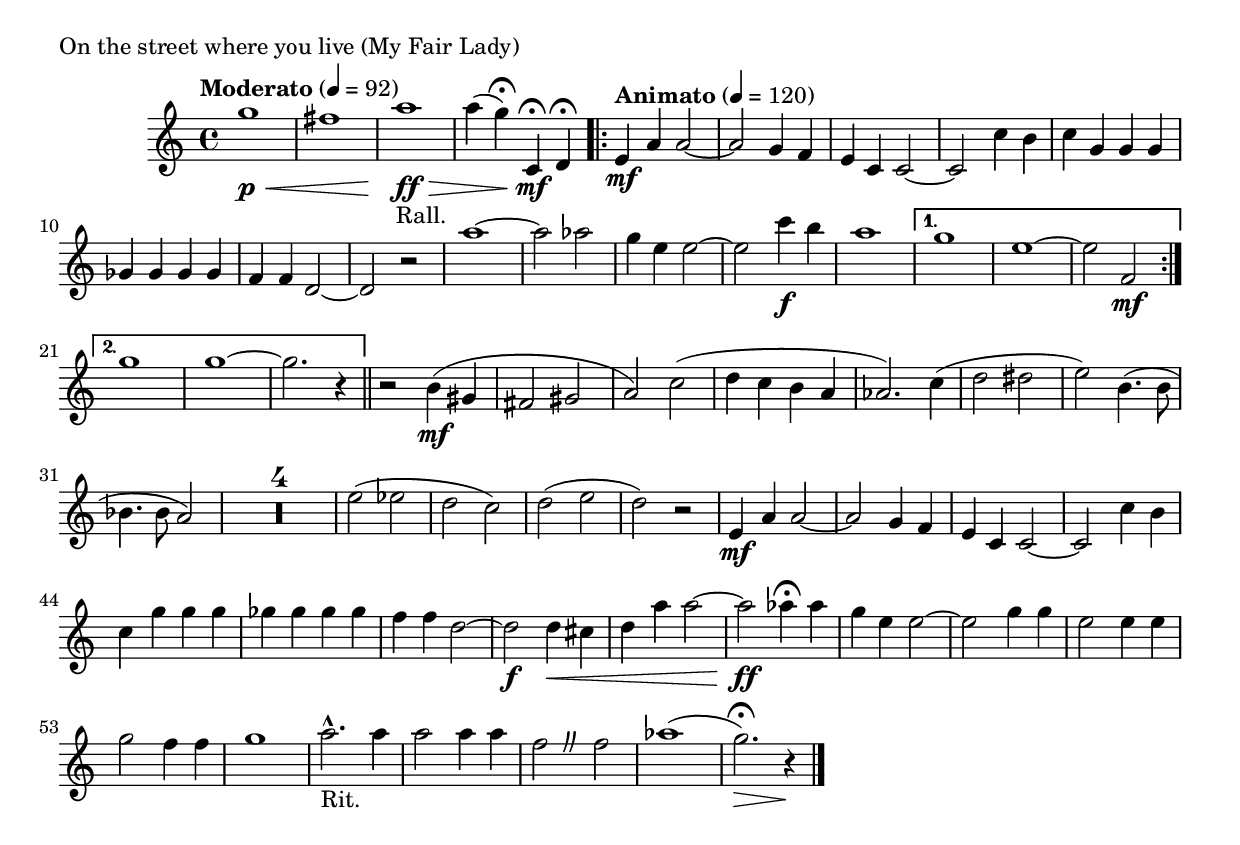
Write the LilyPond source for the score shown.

\version "2.18.0"
% When ready to include in collection: 1. Comment out paper.
% 				       2. Create include file of relative and
%					  header.
#(allow-volta-hook "||")
%Comment out from here"
%{
#(ly:set-option 'point-and-click #t)
#(set-default-paper-size "a5" 'landscape)
#(set-global-staff-size 15) % set staff-size when ready to print

\include "Marsch_format.ly"

%...to here
%}
  \score {

    % Svenska Polisens Marscher: 1. On the street where you live   
    \relative c'' { 
    	    \key c \major \time 4/4 
    	    \tempo 
            	\markup {\bold "Moderato"}
		4 = 92
	    \override BreathingSign.text = \markup
	    	{ \musicglyph #"scripts.caesura.curved" }
    	    \compressFullBarRests
    	    \set Score.markFormatter = #format-mark-box-letters
    	    g'1\p\< |fis |a\ff\> _\markup {Rall.} |a4 (g\fermata) c,,\mf\fermata
    	    d\fermata
    	    
    	    \repeat volta 2 {
    	    \tempo \markup {\bold Animato} 4 = 120
    	    e4\mf a a2~ |a g4 f |e c c2~ |c2 c'4 b |c g g g |ges ges ges ges
	    f f d2~ |d r |a''1~ |a2 aes |g4 e e2~ |e c'4\f b |a1 }
	    \alternative {
	    	    {g1 |e~ |e2 f,\mf}
	    	    {g'1 |g~ |g2. r4 \bar "||"}
	    }
	    r2 b,4\mf (gis |fis2 gis |a) c ( |d4 c b a |aes2.) c4 ( |d2 dis
	    e) b4. (b8 |bes4. bes8 a2) |R1*4 |e'2 (ees |d c) |d ( e |d) r
	    e,4\mf a a2~ |a g4 f |e c c2~ |c c'4 b |c g' g g |ges ges ges ges
	    f f d2~ |d\f d4\< cis |d a' a2~ |a\ff aes4\fermata aes |g e e2~
	    e g4 g |e2 e4 e |g2 f4 f |g1 |a2.^^_\markup {Rit.} a4 |a2 a4 a
	    f2 \breathe f |aes1 ( |g2.\>\fermata) r4\! \bar "|."
    }%end relative
    \header {
    	    piece = "On the street where you live (My Fair Lady)"
    	    composer = "Frederick Loewe"
    	}
    	\layout {ragged-last = ##t
    	}
  }%end score
